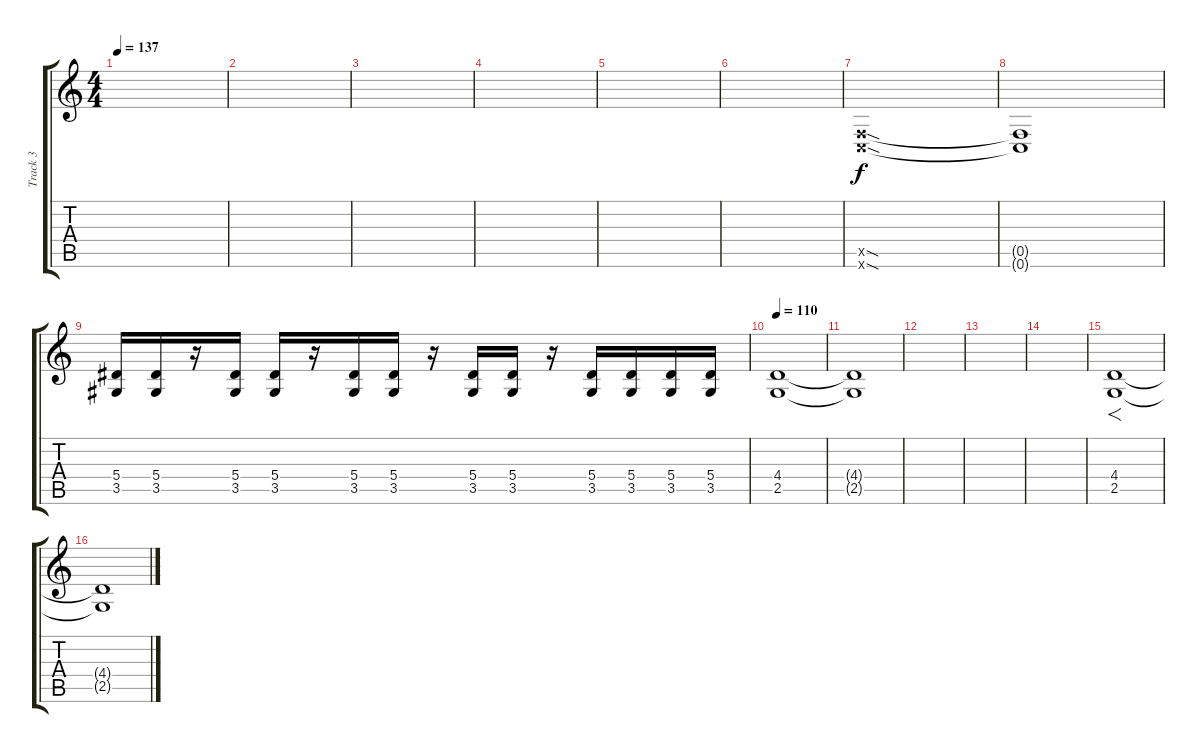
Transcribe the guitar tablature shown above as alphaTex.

\track ("Track 3" "Track 3") {instrument distortionguitar}
\staff {score tabs}
\tuning (C4 G3 Eb3 Bb2 F2 C2) {hide}
\ts (4 4)
\tempo 137
\clef g2
\ks c
|
|
|
|
|
|
(0.5{sod x} 0.6{sod x}).1 |
(0.5{t} 0.6{t}).1 |
(5.4 3.5).16 (5.4 3.5).16 r.16 (5.4 3.5).16 (5.4 3.5).16 r.16 (5.4 3.5).16 (5.4 3.5).16 r.16 (5.4 3.5).16 (5.4 3.5).16 r.16 (5.4 3.5).16 (5.4 3.5).16 (5.4 3.5).16 (5.4 3.5).16 |
\tempo 105
\tempo 110
(4.4 2.5).1 |
(4.4{t} 2.5{t}).1 |
|
|
|
(4.4 2.5).1{f} |
(4.4{t} 2.5{t}).1
